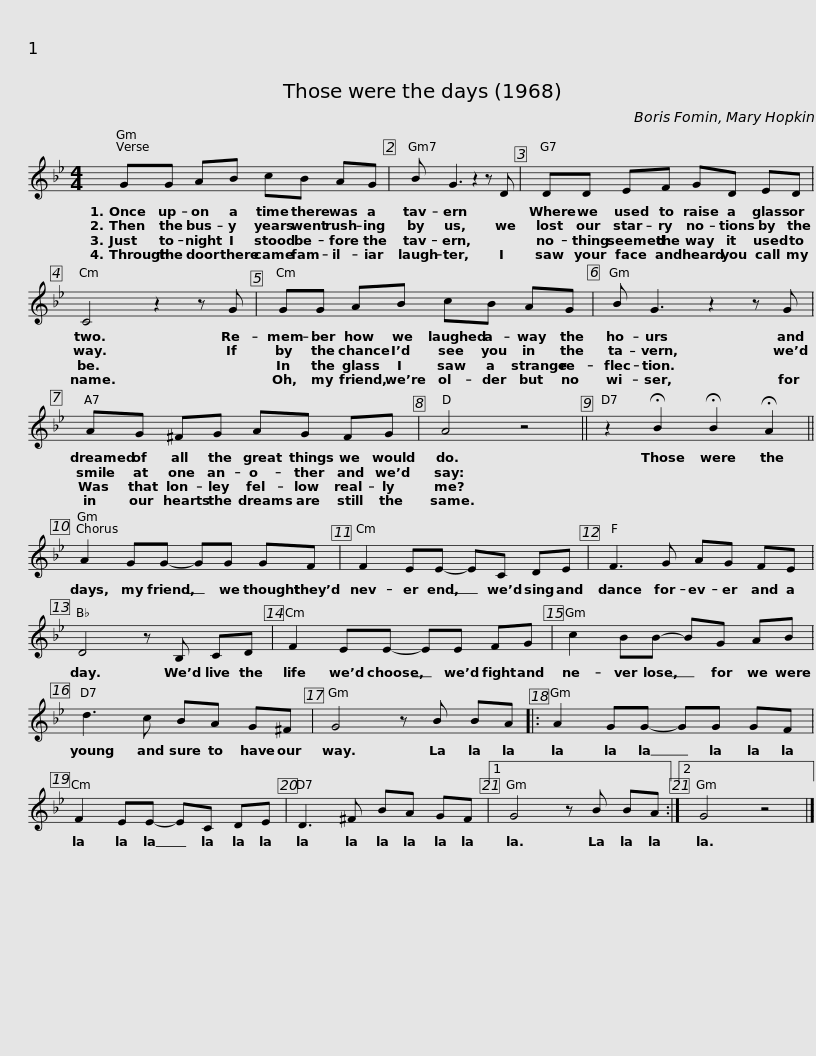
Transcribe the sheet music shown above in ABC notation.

X:1
L:1/8
M:4/4
I:linebreak $
K:Bb
V:1 treble
V:1
 GG AB cB AG | B G3 z2 z D |$ DD EF GD ED | C4 z2 z G |$ GG AB cB AG | %5
 B G3 z2 z G |$ AG ^FG AG FG | A4 z4 || z2 !fermata!B2 !fermata!B2 !fermata!A2 ||$ A2 GG- GG GF | %10
 F2 EE- EC DE | F3 G AG FE |$ D4 z B, CD | F2 EE- EE FG | c2 BB- BG AB |$ %15
 d3 c BA G^F | G4 z B BA |: A2 GG- GG GF | F2 EE- EC DE | D3 ^F BA GF |1$ %20
 G4 z B BA :|2 G4 z4 |] %22
